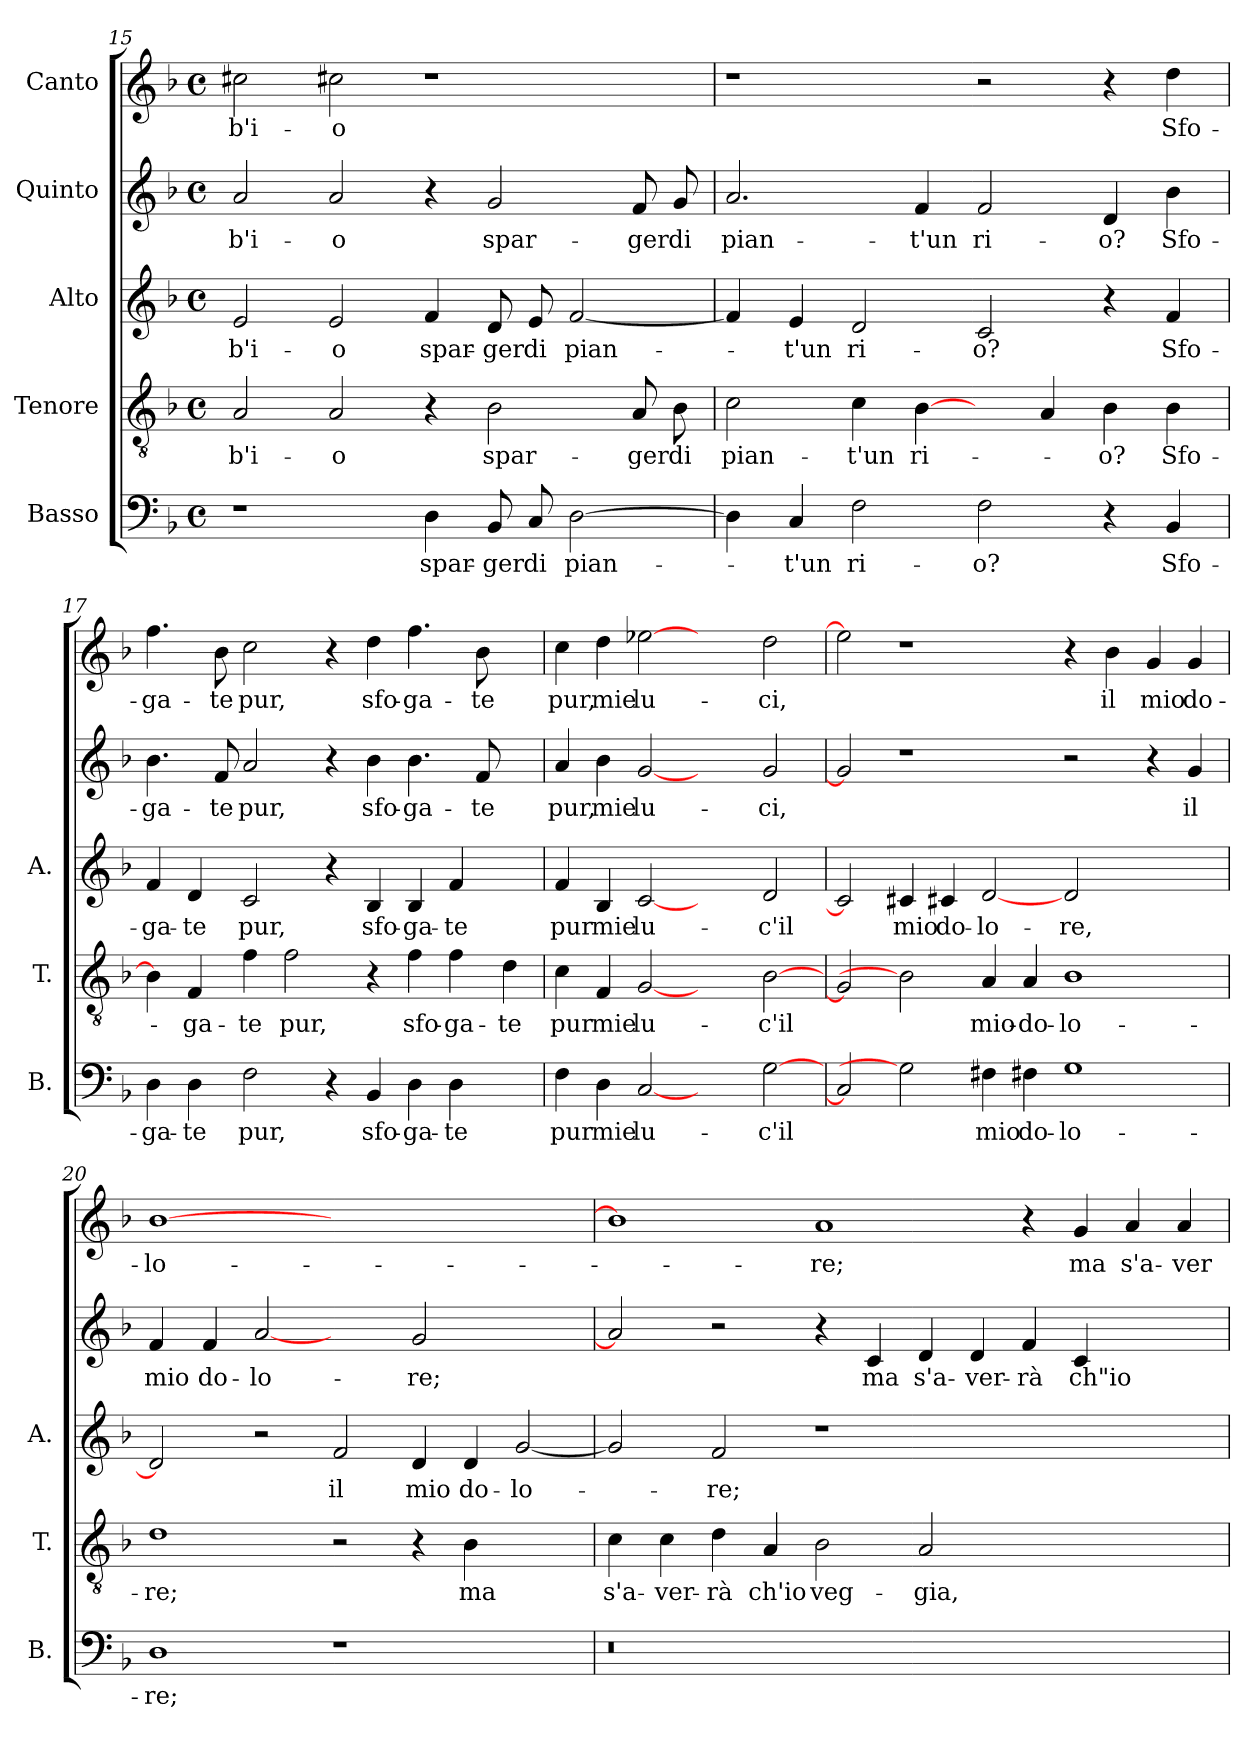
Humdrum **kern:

**kern	**text	**kern	**text	**kern	**text	**kern	**text	**kern	**text
*part5	*part5	*part4	*part4	*part3	*part3	*part2	*part2	*part1	*part1
*staff5	*staff5	*staff4	*staff4	*staff3	*staff3	*staff2	*staff2	*staff1	*staff1
*I"Basso	*	*I"Tenore	*	*I"Alto	*	*I"Quinto	*	*I"Canto	*
*I'B.	*	*I'T.	*	*I'A.	*	*	*	*	*
*clefF4	*	*clefGv2	*	*clefG2	*	*clefG2	*	*clefG2	*
*k[b-]	*	*k[b-]	*	*k[b-]	*	*k[b-]	*	*k[b-]	*
*F:	*	*F:	*	*F:	*	*F:	*	*F:	*
*M4/4	*	*M4/4	*	*M4/4	*	*M4/4	*	*M4/4	*
*met(c)	*	*met(c)	*	*met(c)	*	*met(c)	*	*met(c)	*
=15	=15	=15	=15	=15	=15	=15	=15	=15	=15
1r	.	2A/	-b'i-	2e/	-b'i-	2a/	-b'i-	2cc#X\	-b'i-
.	.	2A/	-o	2e/	-o	2a/	-o	2cc#X\	-o
4D\	spar-	4r	.	4f/	spar-	4r	.	1r	.
8BB-/	-ger	2B-\	spar-	8d/	-ger	2g/	spar-	.	.
8C/	di	.	.	8e/	di	.	.	.	.
[2D\	pian-	.	.	[2f/	pian-	.	.	.	.
.	.	8A/	-ger	.	.	8f/	-ger	.	.
.	.	8B-\	di	.	.	8g/	di	.	.
=16	=16	=16	=16	=16	=16	=16	=16	=16	=16
4D\]	.	2c\	pian-	4f/]	.	2.a/	pian-	1r	.
4C/	-t'un	.	.	4e/	-t'un	.	.	.	.
2F\	ri-	4c\	-t'un	2d/	ri-	.	.	.	.
.	.	[4B-\	ri-	.	.	4f/	-t'un	.	.
2F\	-o?	4ryy	.	2c/	-o?	2f/	ri-	2r	.
.	.	4A/	.	.	.	.	.	.	.
4r	.	4B-\	-o?	4r	.	4d/	-o?	4r	.
4BB-/	Sfo-	4B-\	Sfo-	4f/	Sfo-	4b-\	Sfo-	4dd\	Sfo-
=17	=17	=17	=17	=17	=17	=17	=17	=17	=17
4D\	-ga-	4B-\]	.	4f/	-ga-	4.b-\	-ga-	4.ff\	-ga-
4D\	-te	4F/	-ga-	4d/	-te	.	.	.	.
.	.	.	.	.	.	8f/	-te	8b-\	-te
2F\	pur,	4f\	-te	2c/	pur,	2a/	pur,	2cc\	pur,
.	.	2f\	pur,	.	.	.	.	.	.
4r	.	.	.	4r	.	4r	.	4r	.
4BB-/	sfo-	4r	.	4B-/	sfo-	4b-\	sfo-	4dd\	sfo-
4D\	-ga-	4f\	sfo-	4B-/	-ga-	4.b-\	-ga-	4.ff\	-ga-
4D\	-te	4f\	-ga-	4f/	-te	.	.	.	.
.	.	.	.	.	.	8f/	-te	8b-\	-te
4ryy	.	4d\	-te	4ryy	.	4ryy	.	4ryy	.
!!LO:LB:g=z
=18	=18	=18	=18	=18	=18	=18	=18	=18	=18
4F\	pur	4c\	pur	4f/	pur	4a/	pur,	4cc\	pur,
4D\	mie	4F/	mie	4B-/	mie	4b-\	mie	4dd\	mie
[2C/	lu-	[2G/	lu-	[2c/	lu-	[2g/	lu-	[2ee-X\	lu-
2ryy	.	2ryy	.	2ryy	.	2ryy	.	2ryy	.
[2G\	-c'il	[2B-\	-c'il	2d/	-c'il	2g/	-ci,	2dd\	-ci,
=19	=19	=19	=19	=19	=19	=19	=19	=19	=19
2C/]	.	2G/]	.	2c/]	.	2g/]	.	2ee-\]	.
2G\]	.	2B-\]	.	4c#X/	mio	1r	.	1r	.
.	.	.	.	4c#X/	do-	.	.	.	.
4F#X\	mio	4A/	mio-	[2d/	-lo-	.	.	.	.
4F#X\	do-	4A/	-do-	.	.	.	.	.	.
1G\	-lo-	1B-\	-lo-	2d/	-re,	2r	.	4r	.
.	.	.	.	.	.	.	.	4b-\	il
.	.	.	.	2ryy	.	4r	.	4g/	mio
.	.	.	.	.	.	4g/	il	4g/	do-
=20	=20	=20	=20	=20	=20	=20	=20	=20	=20
1D\	-re;	1d\	-re;	2d/]	.	4f/	mio	[1b-\	-lo-
.	.	.	.	.	.	4f/	do-	.	.
.	.	.	.	2r	.	[2a/	-lo-	.	.
1r	.	2r	.	2f/	il	2ryy	.	1.ryy	.
.	.	4r	.	4d/	mio	2g/	-re;	.	.
.	.	4B-\	ma	4d/	do-	.	.	.	.
2ryy	.	2ryy	.	[2g/	-lo-	2ryy	.	.	.
=21	=21	=21	=21	=21	=21	=21	=21	=21	=21
!LO:N:vis=0	!	!	!	!	!	!	!	!	!
1r	.	4c\	s'a-	2g/]	.	2a/]	.	1b-\]	.
.	.	4c\	-ver-	.	.	.	.	.	.
.	.	4d\	-rà	2f/	-re;	2r	.	.	.
.	.	4A/	ch'io	.	.	.	.	.	.
1ryy	.	2B-\	veg-	1r	.	4r	.	1a/	-re;
.	.	.	.	.	.	4c/	ma	.	.
.	.	2A/	-gia,	.	.	4d/	s'a-	.	.
.	.	.	.	.	.	4d/	-ver-	.	.
1ryy	.	1ryy	.	1ryy	.	4f/	-rà	4r	.
.	.	.	.	.	.	4c/	ch"io	4g/	ma
.	.	.	.	.	.	2ryy	.	4a/	s'a-
.	.	.	.	.	.	.	.	4a/	-ver-
=	=	=	=	=	=	=	=	=	=
*-	*-	*-	*-	*-	*-	*-	*-	*-	*-
